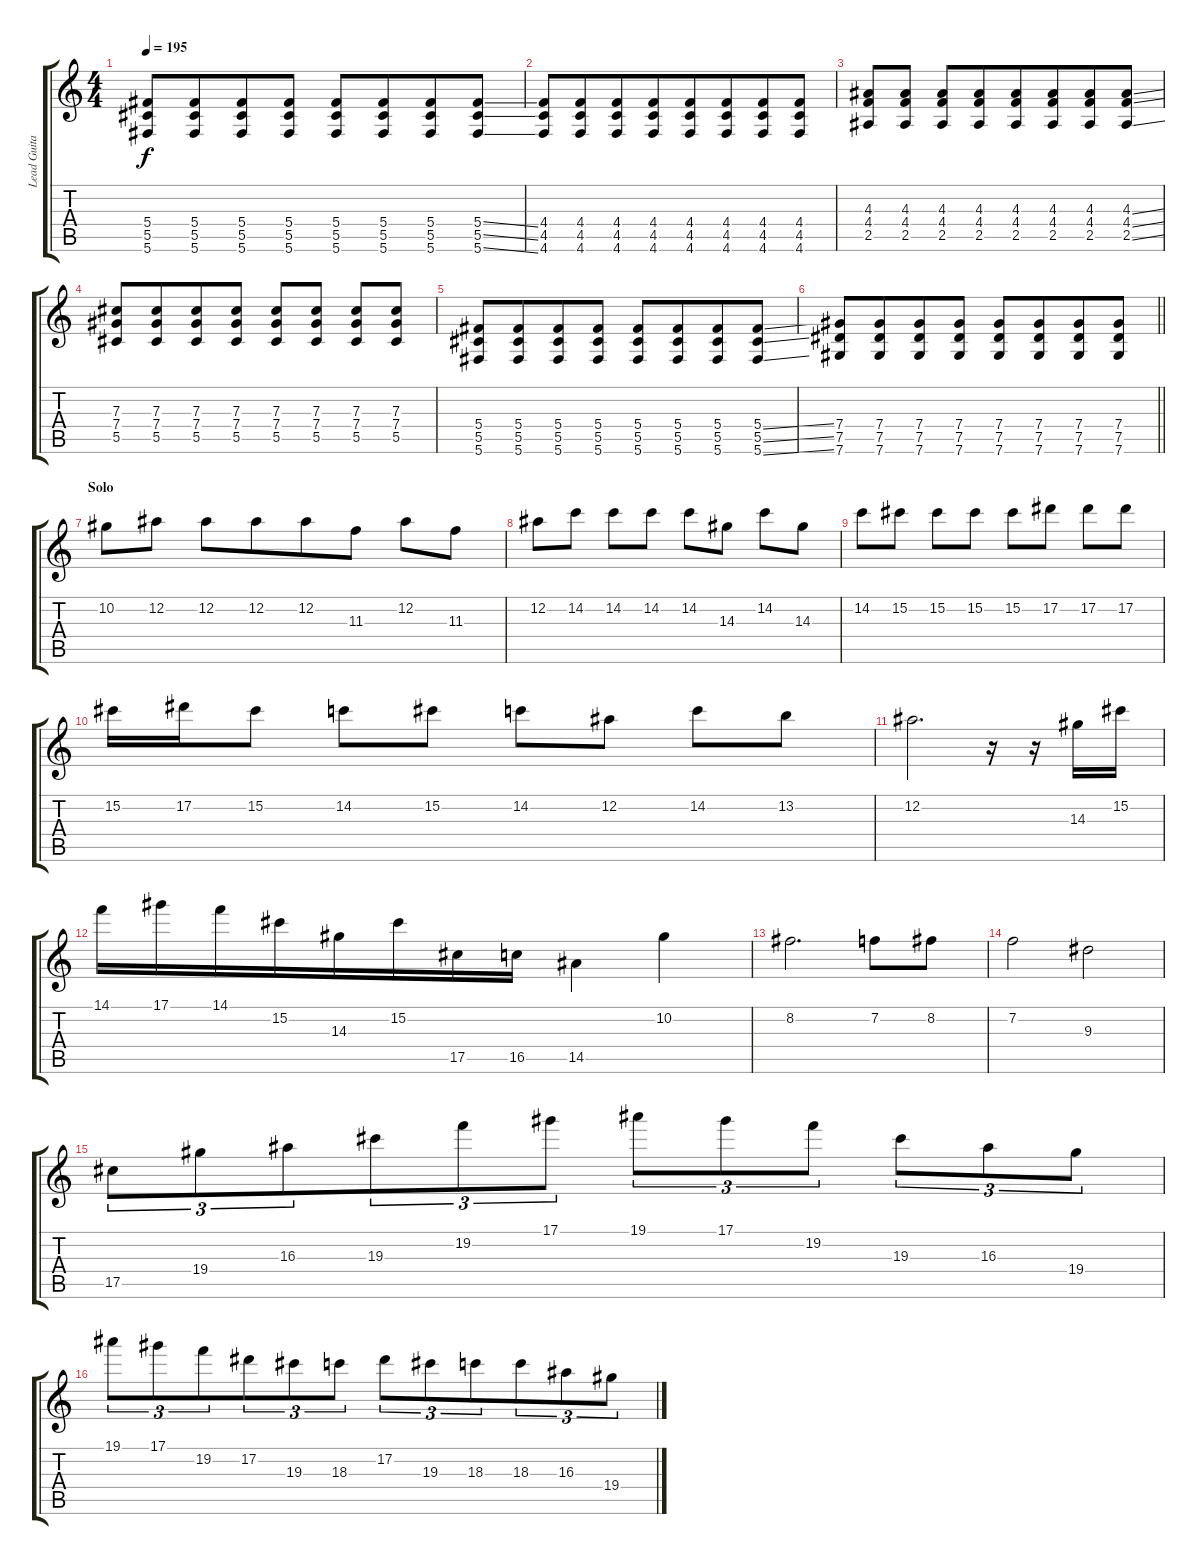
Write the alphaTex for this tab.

\track ("Lead Guitar" "Lead Guita") {instrument distortionguitar}
\staff {score tabs}
\tuning (Eb4 Bb3 Gb3 Db3 Ab2 Db2) {hide}
\ts (4 4)
\tempo 195
\clef g2
\ks c
(5.4 5.5 5.6).8{dy f} (5.4 5.5 5.6).8{beam merge} (5.4 5.5 5.6).8{beam merge} (5.4 5.5 5.6).8 (5.4 5.5 5.6).8{beam merge} (5.4 5.5 5.6).8{beam merge} (5.4 5.5 5.6).8 (5.4{ss} 5.5{ss} 5.6{ss}).8 |
(4.4 4.5 4.6).8{beam merge} (4.4 4.5 4.6).8{beam merge} (4.4 4.5 4.6).8 (4.4 4.5 4.6).8{beam merge} (4.4 4.5 4.6).8{beam merge} (4.4 4.5 4.6).8{beam merge} (4.4 4.5 4.6).8 (4.4 4.5 4.6).8 |
(4.3 4.4 2.5).8 (4.3 4.4 2.5).8 (4.3 4.4 2.5).8 (4.3 4.4 2.5).8{beam merge} (4.3 4.4 2.5).8 (4.3 4.4 2.5).8{beam merge} (4.3 4.4 2.5).8 (4.3{ss} 4.4{ss} 2.5{ss}).8 |
(7.3 7.4 5.5).8 (7.3 7.4 5.5).8{beam merge} (7.3 7.4 5.5).8 (7.3 7.4 5.5).8 (7.3 7.4 5.5).8{beam merge} (7.3 7.4 5.5).8 (7.3 7.4 5.5).8{beam merge} (7.3 7.4 5.5).8 |
(5.4 5.5 5.6).8 (5.4 5.5 5.6).8{beam merge} (5.4 5.5 5.6).8{beam merge} (5.4 5.5 5.6).8 (5.4 5.5 5.6).8{beam merge} (5.4 5.5 5.6).8{beam merge} (5.4 5.5 5.6).8 (5.4{ss} 5.5{ss} 5.6{ss}).8 |
\barLineRight lightlight
(7.4 7.5 7.6).8{beam merge} (7.4 7.5 7.6).8{beam merge} (7.4 7.5 7.6).8 (7.4 7.5 7.6).8 (7.4 7.5 7.6).8{beam merge} (7.4 7.5 7.6).8{beam merge} (7.4 7.5 7.6).8 (7.4 7.5 7.6).8 |
\section ("" "Solo")
10.2.8 12.2.8 12.2.8 12.2.8{beam merge} 12.2.8 11.3.8 12.2.8 11.3.8 |
12.2.8 14.2.8 14.2.8{beam merge} 14.2.8 14.2.8 14.3.8 14.2.8{beam merge} 14.3.8 |
14.2.8 15.2.8 15.2.8{beam merge} 15.2.8 15.2.8 17.2.8 17.2.8{beam merge} 17.2.8 |
15.2.16{beam merge} 17.2.16{beam merge} 15.2.8 14.2.8{beam merge} 15.2.8 14.2.8 12.2.8 14.2.8 13.2.8 |
12.2.2{d beam merge} r.16{beam merge} r.16 14.3.16{beam merge} 15.2.16 |
14.1.16{beam merge} 17.1.16 14.1.16 15.2.16{beam merge} 14.3.16 15.2.16 17.5.16 16.5.16 14.5.4{beam merge} 10.2.4 |
8.2.2{d} 7.2.8 8.2.8 |
7.2.2 9.3.2 |
17.5.8{tu (3 2)} 19.4.8{tu (3 2)} 16.3.8{tu (3 2) beam merge} 19.3.8{tu (3 2)} 19.2.8{tu (3 2)} 17.1.8{tu (3 2)} 19.1.8{tu (3 2)} 17.1.8{tu (3 2)} 19.2.8{tu (3 2)} 19.3.8{tu (3 2)} 16.3.8{tu (3 2) beam merge} 19.4.8{tu (3 2)} |
19.1.8{tu (3 2)} 17.1.8{tu (3 2)} 19.2.8{tu (3 2) beam merge} 17.2.8{tu (3 2)} 19.3.8{tu (3 2) beam merge} 18.3.8{tu (3 2)} 17.2.8{tu (3 2)} 19.3.8{tu (3 2) beam merge} 18.3.8{tu (3 2) beam merge} 18.3.8{tu (3 2)} 16.3.8{tu (3 2)} 19.4.8{tu (3 2)}
